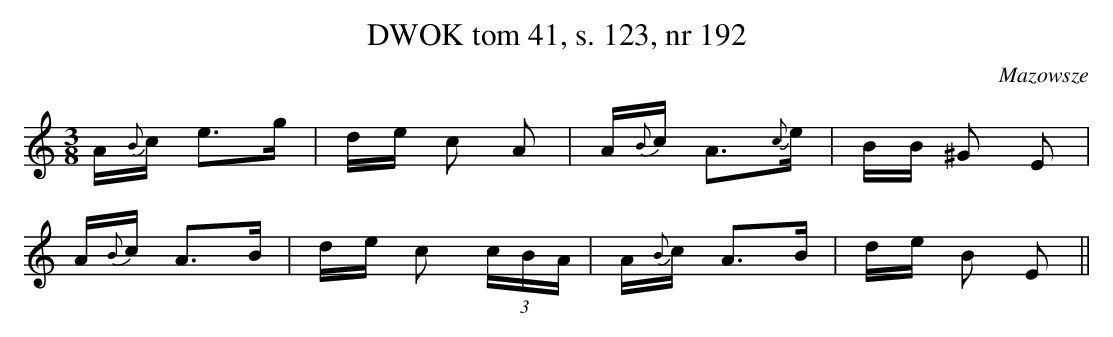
X:1
T:DWOK tom 41, s. 123, nr 192
O:Mazowsze
L:1/16
M:3/8
K:C
A{B}c e3g|de c2 A2|A{B}c A3{c}e|BB ^G2 E2|
A{B}c A3B|de c2  (3cBA |A{B}c A3B|de B2 E2||
